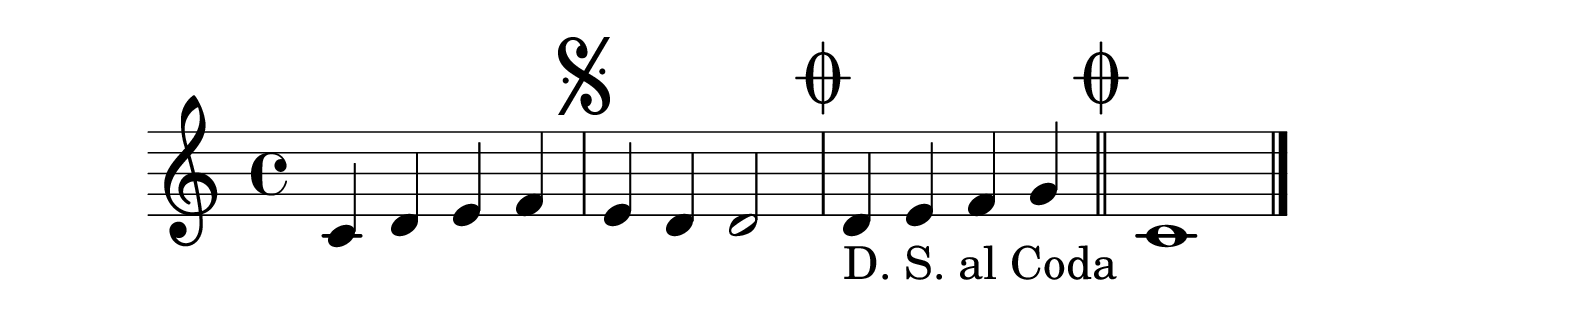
\version "2.20.0" 

\language "english" 

\header {
}


% \lotusRepeatABA { {A} B }
%		->
%		{A} B {A}
lotusRepeatABA = #(define-music-function (music)
	(ly:music?)
	"The placeholder function to represent a music repeat type AB -> ABA,
		e.g. Da Capo al Fine, Da Segno al Coda, etc.
	"
	music
)



#(set-global-staff-size 40) 

\paper {
	paper-width = 26.94\cm
	paper-height = 25.85\cm
	ragged-last = ##t
}


\score {
	\relative c' {
	    c d e f
		\lotusRepeatABA {
			{\mark \markup { \musicglyph #"scripts.segno" } e d d2  \mark \markup {\musicglyph #"scripts.coda"}} |
			d4 _\markup {D. S. al Coda} e f g \bar "||" |
		}
		\mark \markup{\musicglyph #"scripts.coda"} c,1 \bar "|."
	}
	
	\layout {
	}
	
	\midi {
	    \tempo 4 = 120
	}
	
}


